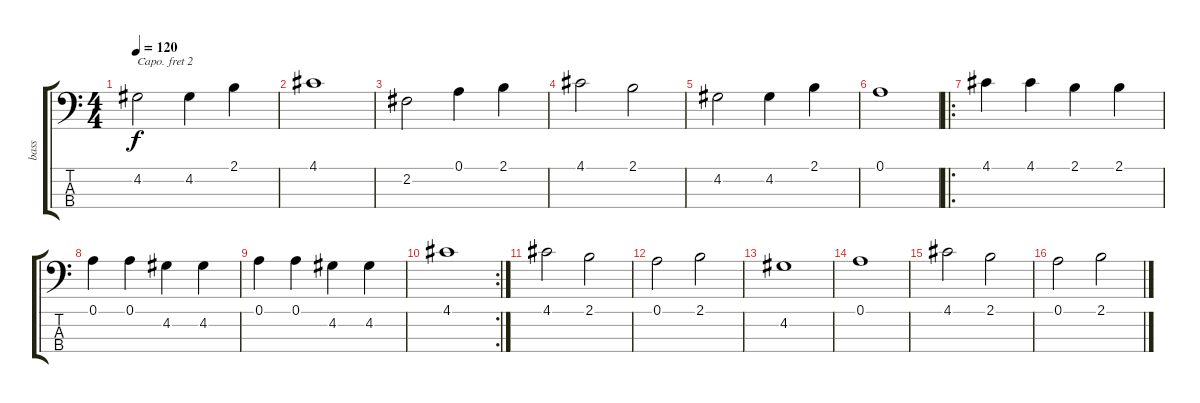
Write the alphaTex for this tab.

\track ("bass" "bass") {instrument acousticbass}
\staff {score tabs}
\capo 2
\tuning (G2 D2 A1 E1) {hide}
\ts (4 4)
\tempo 120
\clef f4
\ks c
4.2.2{dy f} 4.2.4 2.1.4 |
4.1.1 |
2.2.2 0.1.4 2.1.4 |
4.1.2 2.1.2 |
4.2.2 4.2.4 2.1.4 |
0.1.1 |
\ro
4.1.4 4.1.4 2.1.4 2.1.4 |
0.1.4 0.1.4 4.2.4 4.2.4 |
0.1.4 0.1.4 4.2.4 4.2.4 |
\rc 2
4.1.1 |
4.1.2 2.1.2 |
0.1.2 2.1.2 |
4.2.1 |
0.1.1 |
4.1.2 2.1.2 |
0.1.2 2.1.2
